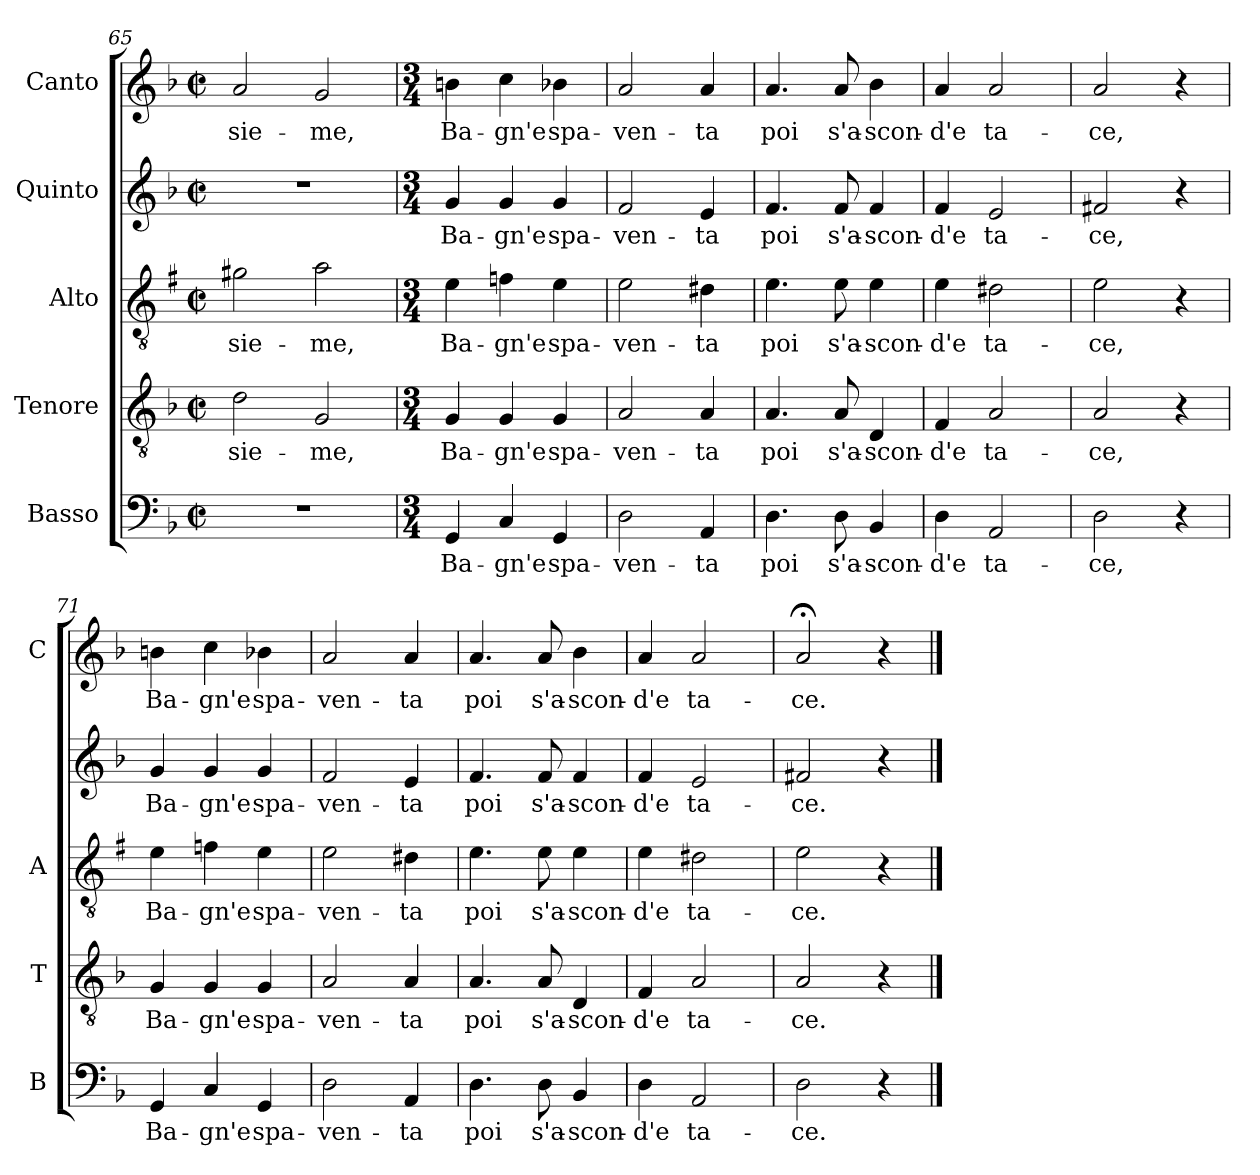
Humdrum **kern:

**kern	**text	**kern	**text	**kern	**text	**kern	**text	**kern	**text
*part5	*part5	*part4	*part4	*part3	*part3	*part2	*part2	*part1	*part1
*staff5	*staff5	*staff4	*staff4	*staff3	*staff3	*staff2	*staff2	*staff1	*staff1
*I"Basso	*	*I"Tenore	*	*I"Alto	*	*I"Quinto	*	*I"Canto	*
*I'B	*	*I'T	*	*I'A	*	*	*	*I'C	*
!!LO:LB:g=z
*clefF4	*	*clefGv2	*	*clefGv2	*	*clefG2	*	*clefG2	*
*	*	*	*	*ITrd1c2	*	*	*	*	*
*k[b-]	*	*k[b-]	*	*k[b-]	*	*k[b-]	*	*k[b-]	*
*F:	*	*F:	*	*F:	*	*F:	*	*F:	*
*M2/2	*	*M2/2	*	*M2/2	*	*M2/2	*	*M2/2	*
*met(c|)	*	*met(c|)	*	*met(c|)	*	*met(c|)	*	*met(c|)	*
=65	=65	=65	=65	=65	=65	=65	=65	=65	=65
!	!	!	!LO:LY:b	!	!LO:LY:b	!	!	!	!LO:LY:b
1r	.	2d\	sie-	2f#X\	sie-	1r	.	2a/	sie-
!	!	!	!LO:LY:b	!	!LO:LY:b	!	!	!	!LO:LY:b
.	.	2G/	-me,	2g\	-me,	.	.	2g/	-me,
=66	=66	=66	=66	=66	=66	=66	=66	=66	=66
*M3/4	*	*M3/4	*	*M3/4	*	*M3/4	*	*M3/4	*
!	!LO:LY:b	!	!LO:LY:b	!	!LO:LY:b	!	!LO:LY:b	!	!LO:LY:b
4GG/	Ba-	4G/	Ba-	4d\	Ba-	4g/	Ba-	4bn\	Ba-
!	!LO:LY:b	!	!LO:LY:b	!	!LO:LY:b	!	!LO:LY:b	!	!LO:LY:b
4C/	-gn'e	4G/	-gn'e	4e-X\	-gn'e	4g/	-gn'e	4cc\	-gn'e
!	!LO:LY:b	!	!LO:LY:b	!	!LO:LY:b	!	!LO:LY:b	!	!LO:LY:b
4GG/	spa-	4G/	spa-	4d\	spa-	4g/	spa-	4b-X\	spa-
=67	=67	=67	=67	=67	=67	=67	=67	=67	=67
!	!LO:LY:b	!	!LO:LY:b	!	!LO:LY:b	!	!LO:LY:b	!	!LO:LY:b
2D\	-ven-	2A/	-ven-	2d\	-ven-	2f/	-ven-	2a/	-ven-
!	!LO:LY:b	!	!LO:LY:b	!	!LO:LY:b	!	!LO:LY:b	!	!LO:LY:b
4AA/	-ta	4A/	-ta	4c#X\	-ta	4e/	-ta	4a/	-ta
=68	=68	=68	=68	=68	=68	=68	=68	=68	=68
!	!LO:LY:b	!	!LO:LY:b	!	!LO:LY:b	!	!LO:LY:b	!	!LO:LY:b
4.D\	poi	4.A/	poi	4.d\	poi	4.f/	poi	4.a/	poi
!	!LO:LY:b	!	!LO:LY:b	!	!LO:LY:b	!	!LO:LY:b	!	!LO:LY:b
8D\	s'a-	8A/	s'a-	8d\	s'a-	8f/	s'a-	8a/	s'a-
!	!LO:LY:b	!	!LO:LY:b	!	!LO:LY:b	!	!LO:LY:b	!	!LO:LY:b
4BB-/	-scon-	4D/	-scon-	4d\	-scon-	4f/	-scon-	4b-\	-scon-
=69	=69	=69	=69	=69	=69	=69	=69	=69	=69
!	!LO:LY:b	!	!LO:LY:b	!	!LO:LY:b	!	!LO:LY:b	!	!LO:LY:b
4D\	-d'e	4F/	-d'e	4d\	-d'e	4f/	-d'e	4a/	-d'e
!	!LO:LY:b	!	!LO:LY:b	!	!LO:LY:b	!	!LO:LY:b	!	!LO:LY:b
2AA/	ta-	2A/	ta-	2c#X\	ta-	2e/	ta-	2a/	ta-
=70	=70	=70	=70	=70	=70	=70	=70	=70	=70
!	!LO:LY:b	!	!LO:LY:b	!	!LO:LY:b	!	!LO:LY:b	!	!LO:LY:b
2D\	-ce,	2A/	-ce,	2d\	-ce,	2f#X/	-ce,	2a/	-ce,
4r	.	4r	.	4r	.	4r	.	4r	.
=71	=71	=71	=71	=71	=71	=71	=71	=71	=71
!	!LO:LY:b	!	!LO:LY:b	!	!LO:LY:b	!	!LO:LY:b	!	!LO:LY:b
4GG/	Ba-	4G/	Ba-	4d\	Ba-	4g/	Ba-	4bn\	Ba-
!	!LO:LY:b	!	!LO:LY:b	!	!LO:LY:b	!	!LO:LY:b	!	!LO:LY:b
4C/	-gn'e	4G/	-gn'e	4e-X\	-gn'e	4g/	-gn'e	4cc\	-gn'e
!	!LO:LY:b	!	!LO:LY:b	!	!LO:LY:b	!	!LO:LY:b	!	!LO:LY:b
4GG/	spa-	4G/	spa-	4d\	spa-	4g/	spa-	4b-X\	spa-
=72	=72	=72	=72	=72	=72	=72	=72	=72	=72
!	!LO:LY:b	!	!LO:LY:b	!	!LO:LY:b	!	!LO:LY:b	!	!LO:LY:b
2D\	-ven-	2A/	-ven-	2d\	-ven-	2f/	-ven-	2a/	-ven-
!	!LO:LY:b	!	!LO:LY:b	!	!LO:LY:b	!	!LO:LY:b	!	!LO:LY:b
4AA/	-ta	4A/	-ta	4c#X\	-ta	4e/	-ta	4a/	-ta
!!LO:LB:g=z
=73	=73	=73	=73	=73	=73	=73	=73	=73	=73
!	!LO:LY:b	!	!LO:LY:b	!	!LO:LY:b	!	!LO:LY:b	!	!LO:LY:b
4.D\	poi	4.A/	poi	4.d\	poi	4.f/	poi	4.a/	poi
!	!LO:LY:b	!	!LO:LY:b	!	!LO:LY:b	!	!LO:LY:b	!	!LO:LY:b
8D\	s'a-	8A/	s'a-	8d\	s'a-	8f/	s'a-	8a/	s'a-
!	!LO:LY:b	!	!LO:LY:b	!	!LO:LY:b	!	!LO:LY:b	!	!LO:LY:b
4BB-/	-scon-	4D/	-scon-	4d\	-scon-	4f/	-scon-	4b-\	-scon-
=74	=74	=74	=74	=74	=74	=74	=74	=74	=74
!	!LO:LY:b	!	!LO:LY:b	!	!LO:LY:b	!	!LO:LY:b	!	!LO:LY:b
4D\	-d'e	4F/	-d'e	4d\	-d'e	4f/	-d'e	4a/	-d'e
!	!LO:LY:b	!	!LO:LY:b	!	!LO:LY:b	!	!LO:LY:b	!	!LO:LY:b
2AA/	ta-	2A/	ta-	2c#X\	ta-	2e/	ta-	2a/	ta-
=75	=75	=75	=75	=75	=75	=75	=75	=75	=75
!	!LO:LY:b	!	!LO:LY:b	!	!LO:LY:b	!	!LO:LY:b	!	!LO:LY:b
2D\	-ce.	2A/	-ce.	2d\	-ce.	2f#X/	-ce.	2a;</	-ce.
4r	.	4r	.	4r	.	4r	.	4r	.
==	==	==	==	==	==	==	==	==	==
*-	*-	*-	*-	*-	*-	*-	*-	*-	*-
